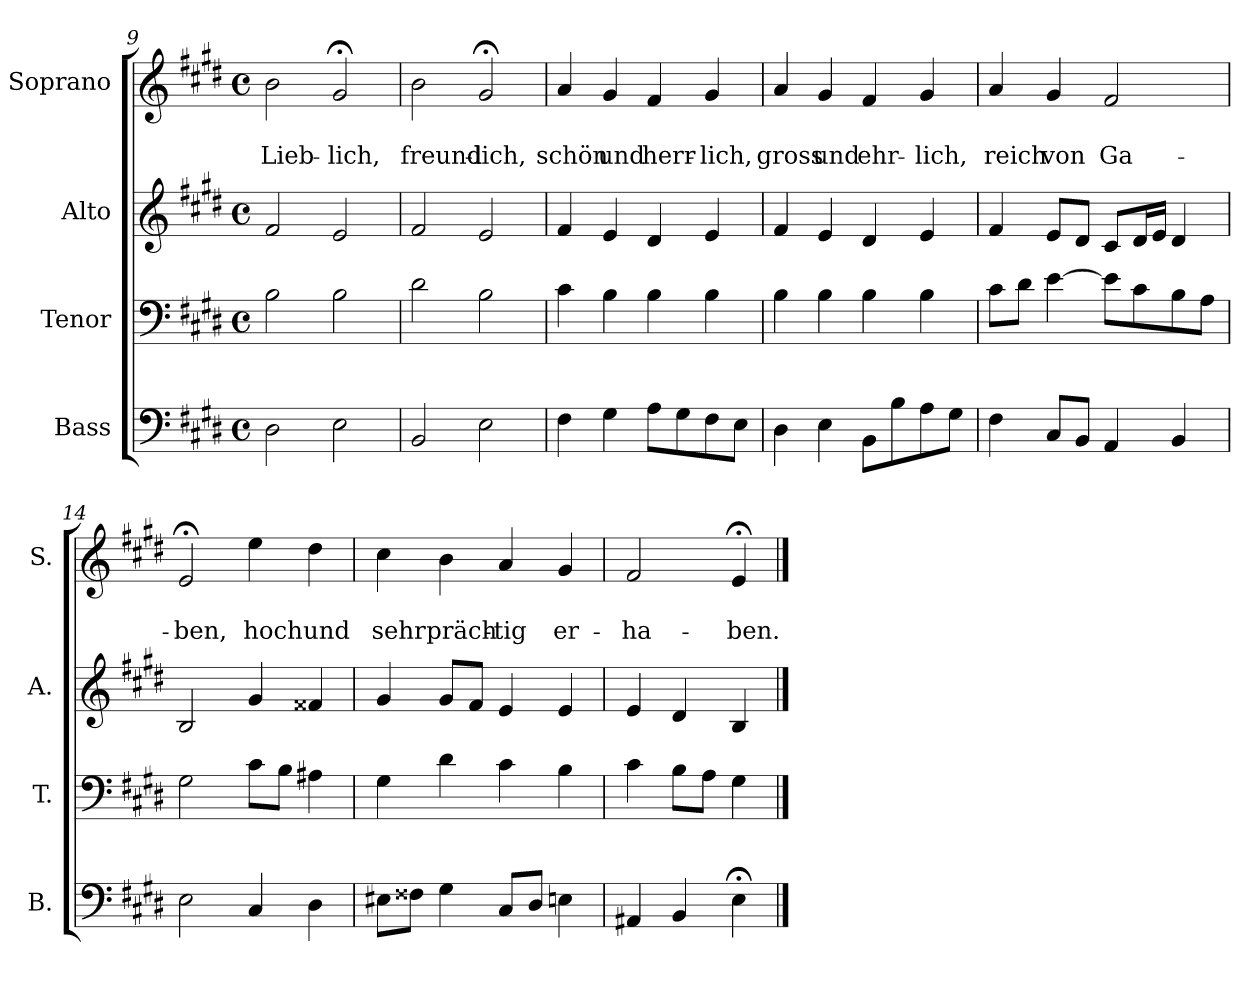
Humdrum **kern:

**kern	**kern	**kern	**kern	**text	**text
*part4	*part3	*part2	*part1	*part1	*part1
*staff4	*staff3	*staff2	*staff1	*staff1	*staff1
*I"Bass	*I"Tenor	*I"Alto	*I"Soprano	*	*
*I'B.	*I'T.	*I'A.	*I'S.	*	*
*clefF4	*clefF4	*clefG2	*clefG2	*	*
*k[f#c#g#d#]	*k[f#c#g#d#]	*k[f#c#g#d#]	*k[f#c#g#d#]	*	*
*E:	*E:	*E:	*E:	*	*
*M4/4	*M4/4	*M4/4	*M4/4	*	*
*met(c)	*met(c)	*met(c)	*met(c)	*	*
=9	=9	=9	=9	=9	=9
!	!	!	!	!	!LO:LY:b
2D#\	2B\	2f#/	2b\	.	Lieb-
!	!	!	!	!	!LO:LY:b
2E\	2B\	2e/	2g#;</	.	-lich,
=10	=10	=10	=10	=10	=10
!	!	!	!	!	!LO:LY:b
2BB/	2d#\	2f#/	2b\	.	freund-
!	!	!	!	!	!LO:LY:b
2E\	2B\	2e/	2g#;</	.	-lich,
!!LO:LB:g=z
=11	=11	=11	=11	=11	=11
!	!	!	!	!	!LO:LY:b
4F#\	4c#\	4f#/	4a/	.	schön
!	!	!	!	!	!LO:LY:b
4G#\	4B\	4e/	4g#/	.	und
!	!	!	!	!	!LO:LY:b
8A\L	4B\	4d#/	4f#/	.	herr-
8G#\	.	.	.	.	.
!	!	!	!	!	!LO:LY:b
8F#\	4B\	4e/	4g#/	.	-lich,
8E\J	.	.	.	.	.
!!LO:PB:g=z
=12	=12	=12	=12	=12	=12
!	!	!	!	!	!LO:LY:b
4D#\	4B\	4f#/	4a/	.	gross
!	!	!	!	!	!LO:LY:b
4E\	4B\	4e/	4g#/	.	und
!	!	!	!	!	!LO:LY:b
8BB\L	4B\	4d#/	4f#/	.	ehr-
8B\	.	.	.	.	.
!	!	!	!	!	!LO:LY:b
8A\	4B\	4e/	4g#/	.	-lich,
8G#\J	.	.	.	.	.
=13	=13	=13	=13	=13	=13
!	!	!	!	!	!LO:LY:b
4F#\	8c#\L	4f#/	4a/	.	reich
.	8d#\J	.	.	.	.
!	!	!	!	!	!LO:LY:b
8C#/L	[4e\	8e/L	4g#/	.	von
8BB/J	.	8d#/J	.	.	.
!	!	!	!	!	!LO:LY:b
4AA/	8e\L]	8c#/L	2f#/	.	Ga-
.	8c#\	16d#/L	.	.	.
.	.	16e/JJ	.	.	.
4BB/	8B\	4d#/	.	.	.
.	8A\J	.	.	.	.
=14	=14	=14	=14	=14	=14
!	!	!	!	!	!LO:LY:b
2E\	2G#\	2B/	2e;</	.	-ben,
!	!	!	!	!	!LO:LY:b
4C#/	8c#\L	4g#/	4ee\	.	hoch
.	8B\J	.	.	.	.
!	!	!	!	!	!LO:LY:b
4D#\	4A#X\	4f##X/	4dd#\	.	und
=15	=15	=15	=15	=15	=15
!	!	!	!	!	!LO:LY:b
8E#X\L	4G#\	4g#/	4cc#\	.	sehr
8F##X\J	.	.	.	.	.
!	!	!	!	!	!LO:LY:b
4G#\	4d#\	8g#/L	4b\	.	präch-
.	.	8f#/J	.	.	.
!	!	!	!	!	!LO:LY:b
8C#/L	4c#\	4e/	4a/	.	-tig
8D#/J	.	.	.	.	.
!	!	!	!	!	!LO:LY:b
4En\	4B\	4e/	4g#/	.	er-
=16	=16	=16	=16	=16	=16
!	!	!	!	!	!LO:LY:b
4AA#X/	4c#\	4e/	2f#/	.	-ha-
4BB/	8B\L	4d#/	.	.	.
.	8A\J	.	.	.	.
!	!	!	!	!	!LO:LY:b
4E;<\	4G#\	4B/	4e;</	.	-ben.
==	==	==	==	==	==
*-	*-	*-	*-	*-	*-
